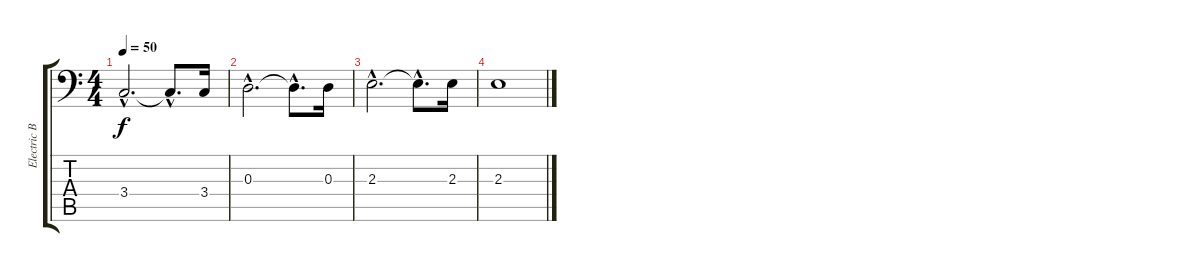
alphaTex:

\track ("Electric Bass Guitar" "Electric B") {instrument electricbassfinger}
\staff {score tabs}
\tuning (C3 G2 D2 A1 E1 B0) {hide}
\ts (4 4)
\tempo 50
\clef f4
\ks c
3.4{hac}.2{d dy f} 3.4{hac t}.8{d} 3.4.16 |
0.3{hac}.2{d} 0.3{hac t}.8{d} 0.3.16 |
2.3{hac}.2{d} 2.3{hac t}.8{d} 2.3.16 |
2.3.1
